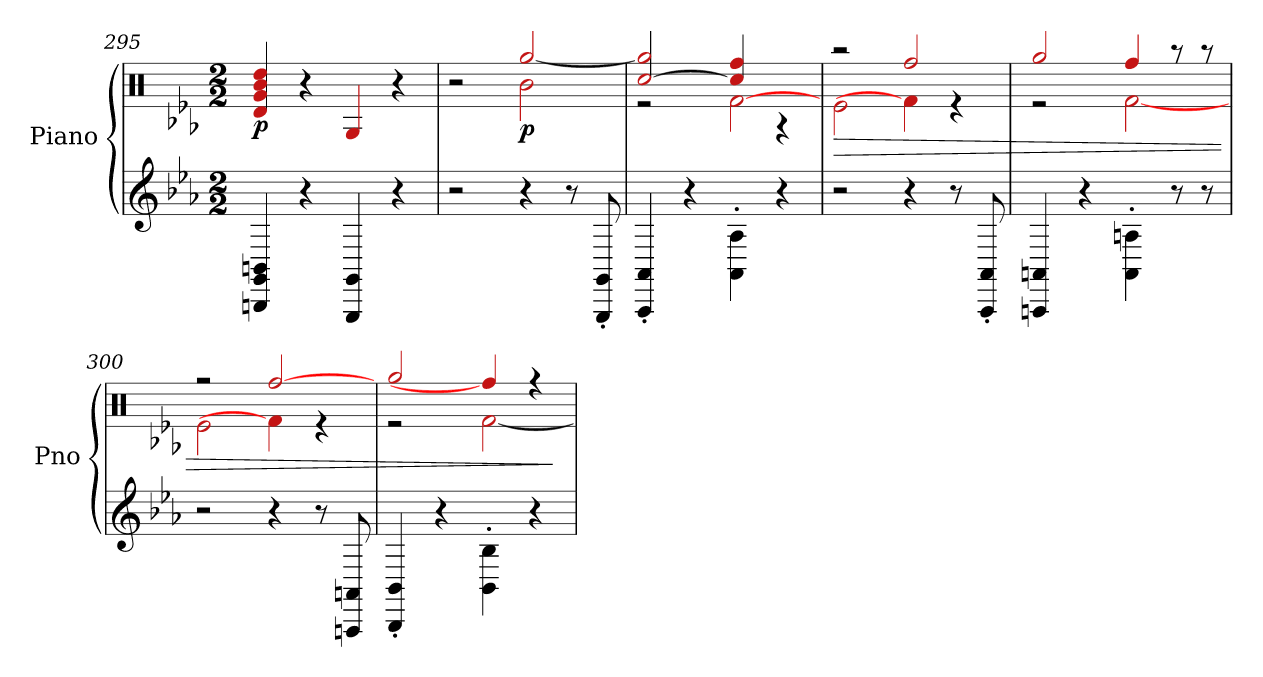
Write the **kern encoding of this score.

**kern	**kern	**dynam
*part1	*part1	*part1
*staff2	*staff1	*staff1/2
*I"Piano	*	*
*I'Pno	*	*
!!LO:PB:g=z
*clefG2	*clefX	*
*k[b-e-a-]	*k[b-e-a-]	*
*M2/2	*M2/2	*
=295	=295	=295
!	!	!LO:DY:b
4BBBn/ 4GG/ 4BBn/	4d/ 4g/ 4bn/ 4dd/	p
4r	4r	.
4GGG/ 4GG/	4G/	.
4r	4r	.
=296	=296	=296
*	*^	*
2r	2r	2ryy	.
!	!	!	!LO:DY:b
4r	2bn\	[2gg/	p
8r	.	.	.
8GGG/' 8GG/'	.	.	.
=297	=297	=297	=297
4AAA-/' 4AA-/'	[2cc/ 2gg/]	2r	.
4r	.	.	.
4AA-\' 4A-\'	[2f\	4cc/] 4ff/	.
4r	.	4r	.
!!LO:LB:g=z	!!
=298	=298	=298	=298
!	!	!	!LO:HP:b
2r	2raa	2en\	>
4r	2ff/	4f\]	.
8r	.	4re	.
8AAA-/' 8AA-/'	.	.	.
=299	=299	=299	=299
4AAAn/ 4AAn/	2gg-X/	2r	.
4r	.	.	.
4AA\' 4An\'	4ff/	[2f\	.
8r	8r	.	.
8r	8r	.	.
=300	=300	=300	=300
2r	2rff	2en\	.
4r	[2ff/	4f\]	.
8r	.	4re	.
8AAAn/ 8AAn/	.	.	.
!!LO:LB:g=z	!!
=301	=301	=301	=301
4BBB-/' 4BB-/'	2gg-X/	2re	.
4r	.	.	.
4BB-\' 4B-\'	4ff/]	[2f\	.
4r	4rff	.	.
*	*v	*v	*
.	.	]
=	=	=
*-	*-	*-
